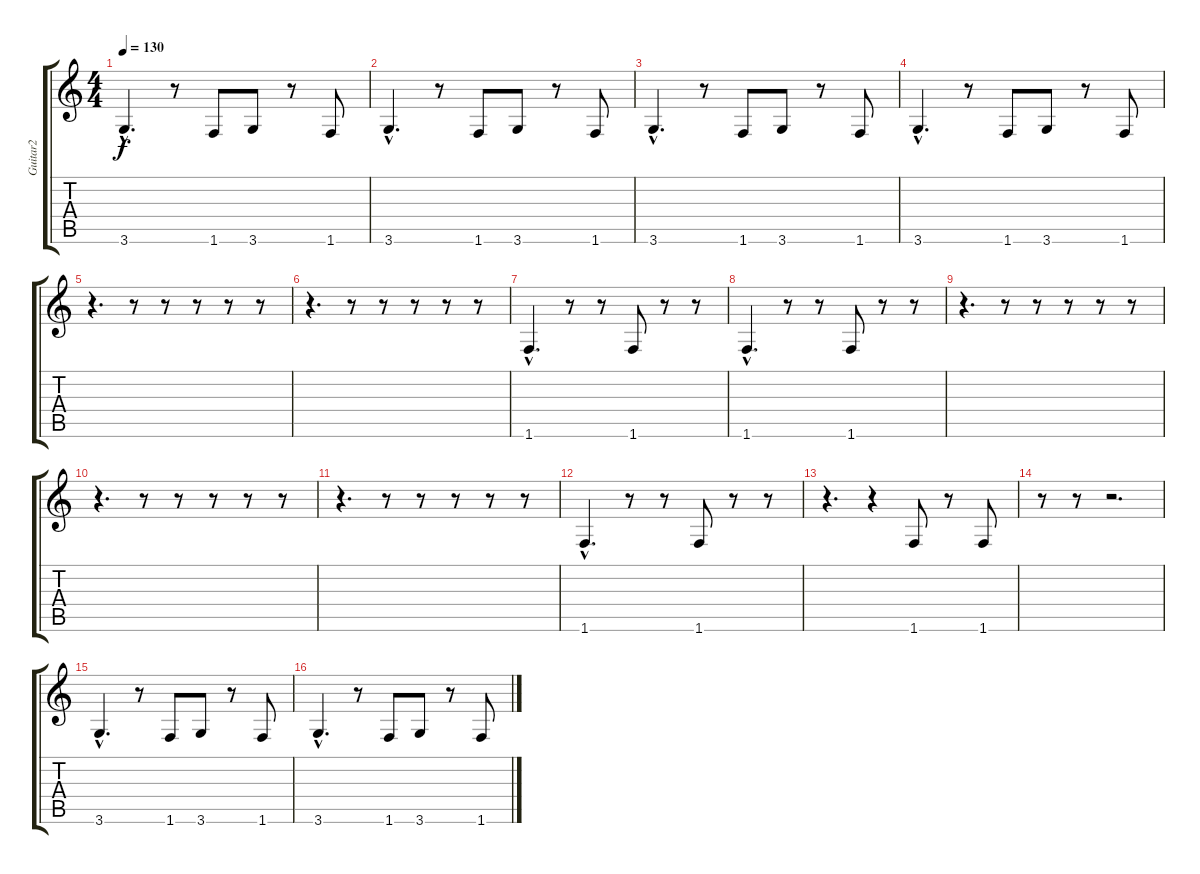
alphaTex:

\track ("Guitar2" "Guitar2") {instrument acousticbass}
\staff {score tabs}
\tuning (E4 B3 G3 D3 A2 E2) {hide}
\ts (4 4)
\tempo 130
\clef g2
\ks c
3.6{hac}.4{d dy f} r.8 1.6.8 3.6.8 r.8 1.6.8 |
3.6{hac}.4{d} r.8 1.6.8 3.6.8 r.8 1.6.8 |
3.6{hac}.4{d} r.8 1.6.8 3.6.8 r.8 1.6.8 |
3.6{hac}.4{d} r.8 1.6.8 3.6.8 r.8 1.6.8 |
r.4{d} r.8 r.8 r.8 r.8 r.8 |
r.4{d} r.8 r.8 r.8 r.8 r.8 |
1.6{hac}.4{d} r.8 r.8 1.6.8 r.8 r.8 |
1.6{hac}.4{d} r.8 r.8 1.6.8 r.8 r.8 |
r.4{d} r.8 r.8 r.8 r.8 r.8 |
r.4{d} r.8 r.8 r.8 r.8 r.8 |
r.4{d} r.8 r.8 r.8 r.8 r.8 |
1.6{hac}.4{d} r.8 r.8 1.6.8 r.8 r.8 |
r.4{d} r.4 1.6.8 r.8 1.6.8 |
r.8 r.8 r.2{d} |
3.6{hac}.4{d} r.8 1.6.8 3.6.8 r.8 1.6.8 |
3.6{hac}.4{d} r.8 1.6.8 3.6.8 r.8 1.6.8
